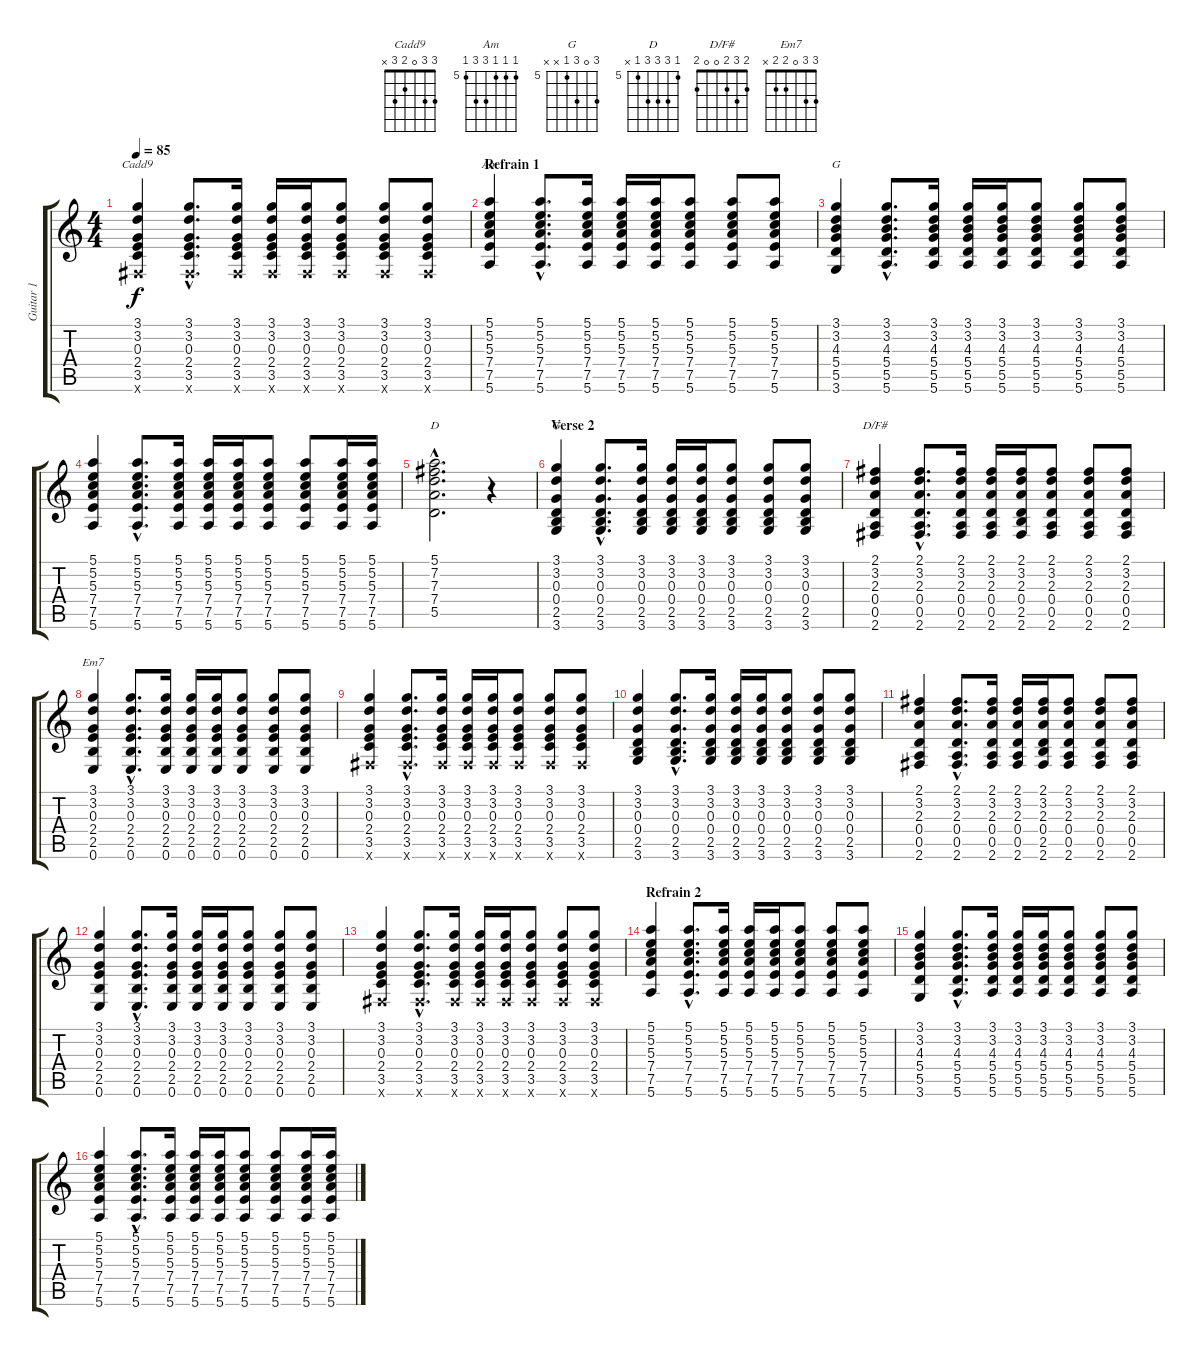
\track ("Guitar 1" "Guitar 1") {instrument electricguitarjazz}
\staff {score tabs}
\tuning (E4 B3 G3 D3 A2 E2) {hide}
\chord ("Cadd9" 3 3 0 2 3 x)
\chord ("Am" 5 5 5 7 7 5) {firstfret 5}
\chord ("G" 3 3 4 5 5 3)
\chord ("D" 5 7 7 7 5 x) {firstfret 5}
\chord ("G" 7 0 7 5 x x) {firstfret 5}
\chord ("D/F#" 2 3 2 0 0 2)
\chord ("Em7" 3 3 0 2 2 x)
\ts (4 4)
\tempo 85
\clef g2
\ks c
(3.1 3.2 0.3 2.4 3.5 2.6{x}).4{ch "Cadd9" dy f} (3.1{hac} 3.2{hac} 0.3{hac} 2.4{hac} 3.5{hac} 2.6{hac x}).8{d} (3.1 3.2 0.3 2.4 3.5 2.6{x}).16 (3.1 3.2 0.3 2.4 3.5 2.6{x}).16 (3.1 3.2 0.3 2.4 3.5 2.6{x}).16 (3.1 3.2 0.3 2.4 3.5 2.6{x}).8 (3.1 3.2 0.3 2.4 3.5 2.6{x}).8 (3.1 3.2 0.3 2.4 3.5 2.6{x}).8 |
\section ("" "Refrain 1")
(5.1 5.2 5.3 7.4 7.5 5.6).4{ch "Am"} (5.1{hac} 5.2{hac} 5.3{hac} 7.4{hac} 7.5{hac} 5.6{hac}).8{d} (5.1 5.2 5.3 7.4 7.5 5.6).16 (5.1 5.2 5.3 7.4 7.5 5.6).16 (5.1 5.2 5.3 7.4 7.5 5.6).16 (5.1 5.2 5.3 7.4 7.5 5.6).8 (5.1 5.2 5.3 7.4 7.5 5.6).8 (5.1 5.2 5.3 7.4 7.5 5.6).8 |
(3.1 3.2 4.3 5.4 5.5 3.6).4{ch "G"} (3.1{hac} 3.2{hac} 4.3{hac} 5.4{hac} 5.5{hac} 5.6{hac}).8{d} (3.1 3.2 4.3 5.4 5.5 5.6).16 (3.1 3.2 4.3 5.4 5.5 5.6).16 (3.1 3.2 4.3 5.4 5.5 5.6).16 (3.1 3.2 4.3 5.4 5.5 5.6).8 (3.1 3.2 4.3 5.4 5.5 5.6).8 (3.1 3.2 4.3 5.4 5.5 5.6).8 |
(5.1 5.2 5.3 7.4 7.5 5.6).4 (5.1{hac} 5.2{hac} 5.3{hac} 7.4{hac} 7.5{hac} 5.6{hac}).8{d} (5.1 5.2 5.3 7.4 7.5 5.6).16 (5.1 5.2 5.3 7.4 7.5 5.6).16 (5.1 5.2 5.3 7.4 7.5 5.6).16 (5.1 5.2 5.3 7.4 7.5 5.6).8 (5.1 5.2 5.3 7.4 7.5 5.6).8 (5.1 5.2 5.3 7.4 7.5 5.6).16 (5.1 5.2 5.3 7.4 7.5 5.6).16 |
(5.1{hac} 7.2{hac} 7.3{hac} 7.4{hac} 5.5{hac}).2{d ch "D"} r.4 |
\section ("" "Verse 2")
(3.1 3.2 0.3 0.4 2.5 3.6).4{ch "G"} (3.1{hac} 3.2{hac} 0.3{hac} 0.4{hac} 2.5{hac} 3.6{hac}).8{d} (3.1 3.2 0.3 0.4 2.5 3.6).16 (3.1 3.2 0.3 0.4 2.5 3.6).16 (3.1 3.2 0.3 0.4 2.5 3.6).16 (3.1 3.2 0.3 0.4 2.5 3.6).8 (3.1 3.2 0.3 0.4 2.5 3.6).8 (3.1 3.2 0.3 0.4 2.5 3.6).8 |
(2.1 3.2 2.3 0.4 0.5 2.6).4{ch "D/F#"} (2.1{hac} 3.2{hac} 2.3{hac} 0.4{hac} 0.5{hac} 2.6{hac}).8{d} (2.1 3.2 2.3 0.4 0.5 2.6).16 (2.1 3.2 2.3 0.4 0.5 2.6).16 (2.1 3.2 2.3 0.4 2.5 2.6).16 (2.1 3.2 2.3 0.4 0.5 2.6).8 (2.1 3.2 2.3 0.4 0.5 2.6).8 (2.1 3.2 2.3 0.4 0.5 2.6).8 |
(3.1 3.2 0.3 2.4 2.5 0.6).4{ch "Em7"} (3.1{hac} 3.2{hac} 0.3{hac} 2.4{hac} 2.5{hac} 0.6{hac}).8{d} (3.1 3.2 0.3 2.4 2.5 0.6).16 (3.1 3.2 0.3 2.4 2.5 0.6).16 (3.1 3.2 0.3 2.4 2.5 0.6).16 (3.1 3.2 0.3 2.4 2.5 0.6).8 (3.1 3.2 0.3 2.4 2.5 0.6).8 (3.1 3.2 0.3 2.4 2.5 0.6).8 |
(3.1 3.2 0.3 2.4 3.5 2.6{x}).4 (3.1{hac} 3.2{hac} 0.3{hac} 2.4{hac} 3.5{hac} 2.6{hac x}).8{d} (3.1 3.2 0.3 2.4 3.5 2.6{x}).16 (3.1 3.2 0.3 2.4 3.5 2.6{x}).16 (3.1 3.2 0.3 2.4 3.5 2.6{x}).16 (3.1 3.2 0.3 2.4 3.5 2.6{x}).8 (3.1 3.2 0.3 2.4 3.5 2.6{x}).8 (3.1 3.2 0.3 2.4 3.5 2.6{x}).8 |
(3.1 3.2 0.3 0.4 2.5 3.6).4 (3.1{hac} 3.2{hac} 0.3{hac} 0.4{hac} 2.5{hac} 3.6{hac}).8{d} (3.1 3.2 0.3 0.4 2.5 3.6).16 (3.1 3.2 0.3 0.4 2.5 3.6).16 (3.1 3.2 0.3 0.4 2.5 3.6).16 (3.1 3.2 0.3 0.4 2.5 3.6).8 (3.1 3.2 0.3 0.4 2.5 3.6).8 (3.1 3.2 0.3 0.4 2.5 3.6).8 |
(2.1 3.2 2.3 0.4 0.5 2.6).4 (2.1{hac} 3.2{hac} 2.3{hac} 0.4{hac} 0.5{hac} 2.6{hac}).8{d} (2.1 3.2 2.3 0.4 0.5 2.6).16 (2.1 3.2 2.3 0.4 0.5 2.6).16 (2.1 3.2 2.3 0.4 2.5 2.6).16 (2.1 3.2 2.3 0.4 0.5 2.6).8 (2.1 3.2 2.3 0.4 0.5 2.6).8 (2.1 3.2 2.3 0.4 0.5 2.6).8 |
(3.1 3.2 0.3 2.4 2.5 0.6).4 (3.1{hac} 3.2{hac} 0.3{hac} 2.4{hac} 2.5{hac} 0.6{hac}).8{d} (3.1 3.2 0.3 2.4 2.5 0.6).16 (3.1 3.2 0.3 2.4 2.5 0.6).16 (3.1 3.2 0.3 2.4 2.5 0.6).16 (3.1 3.2 0.3 2.4 2.5 0.6).8 (3.1 3.2 0.3 2.4 2.5 0.6).8 (3.1 3.2 0.3 2.4 2.5 0.6).8 |
(3.1 3.2 0.3 2.4 3.5 2.6{x}).4 (3.1{hac} 3.2{hac} 0.3{hac} 2.4{hac} 3.5{hac} 2.6{hac x}).8{d} (3.1 3.2 0.3 2.4 3.5 2.6{x}).16 (3.1 3.2 0.3 2.4 3.5 2.6{x}).16 (3.1 3.2 0.3 2.4 3.5 2.6{x}).16 (3.1 3.2 0.3 2.4 3.5 2.6{x}).8 (3.1 3.2 0.3 2.4 3.5 2.6{x}).8 (3.1 3.2 0.3 2.4 3.5 2.6{x}).8 |
\section ("" "Refrain 2")
(5.1 5.2 5.3 7.4 7.5 5.6).4 (5.1{hac} 5.2{hac} 5.3{hac} 7.4{hac} 7.5{hac} 5.6{hac}).8{d} (5.1 5.2 5.3 7.4 7.5 5.6).16 (5.1 5.2 5.3 7.4 7.5 5.6).16 (5.1 5.2 5.3 7.4 7.5 5.6).16 (5.1 5.2 5.3 7.4 7.5 5.6).8 (5.1 5.2 5.3 7.4 7.5 5.6).8 (5.1 5.2 5.3 7.4 7.5 5.6).8 |
(3.1 3.2 4.3 5.4 5.5 3.6).4 (3.1{hac} 3.2{hac} 4.3{hac} 5.4{hac} 5.5{hac} 5.6{hac}).8{d} (3.1 3.2 4.3 5.4 5.5 5.6).16 (3.1 3.2 4.3 5.4 5.5 5.6).16 (3.1 3.2 4.3 5.4 5.5 5.6).16 (3.1 3.2 4.3 5.4 5.5 5.6).8 (3.1 3.2 4.3 5.4 5.5 5.6).8 (3.1 3.2 4.3 5.4 5.5 5.6).8 |
(5.1 5.2 5.3 7.4 7.5 5.6).4 (5.1{hac} 5.2{hac} 5.3{hac} 7.4{hac} 7.5{hac} 5.6{hac}).8{d} (5.1 5.2 5.3 7.4 7.5 5.6).16 (5.1 5.2 5.3 7.4 7.5 5.6).16 (5.1 5.2 5.3 7.4 7.5 5.6).16 (5.1 5.2 5.3 7.4 7.5 5.6).8 (5.1 5.2 5.3 7.4 7.5 5.6).8 (5.1 5.2 5.3 7.4 7.5 5.6).16 (5.1 5.2 5.3 7.4 7.5 5.6).16
